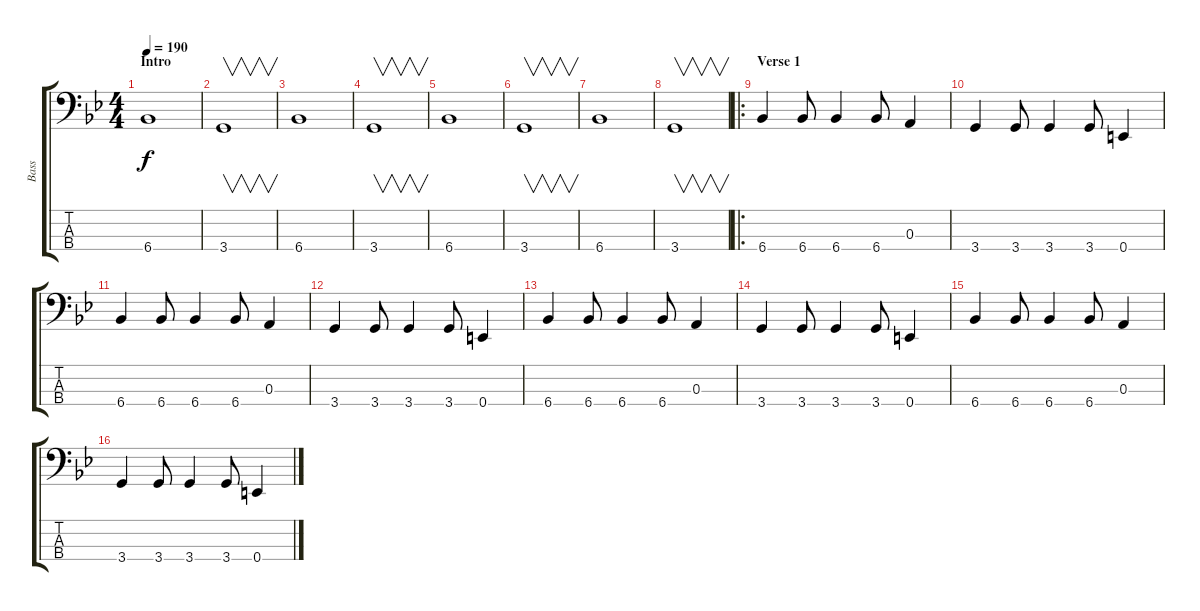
\track ("Bass" "Bass") {instrument electricbassfinger}
\staff {score tabs}
\tuning (G2 D2 A1 E1) {hide}
\ts (4 4)
\section ("" "Intro")
\tempo 190
\clef f4
\ks bb
6.4.1{dy f instrument electricbassfinger} |
3.4.1{v} |
6.4.1 |
3.4.1{v} |
6.4.1 |
3.4.1{v} |
6.4.1 |
3.4.1{v} |
\ro
\section ("" "Verse 1")
6.4.4 6.4.8 6.4.4 6.4.8 0.3.4 |
3.4.4 3.4.8 3.4.4 3.4.8 0.4.4 |
6.4.4 6.4.8 6.4.4 6.4.8 0.3.4 |
3.4.4 3.4.8 3.4.4 3.4.8 0.4.4 |
6.4.4 6.4.8 6.4.4 6.4.8 0.3.4 |
3.4.4 3.4.8 3.4.4 3.4.8 0.4.4 |
6.4.4 6.4.8 6.4.4 6.4.8 0.3.4 |
3.4.4 3.4.8 3.4.4 3.4.8 0.4.4
